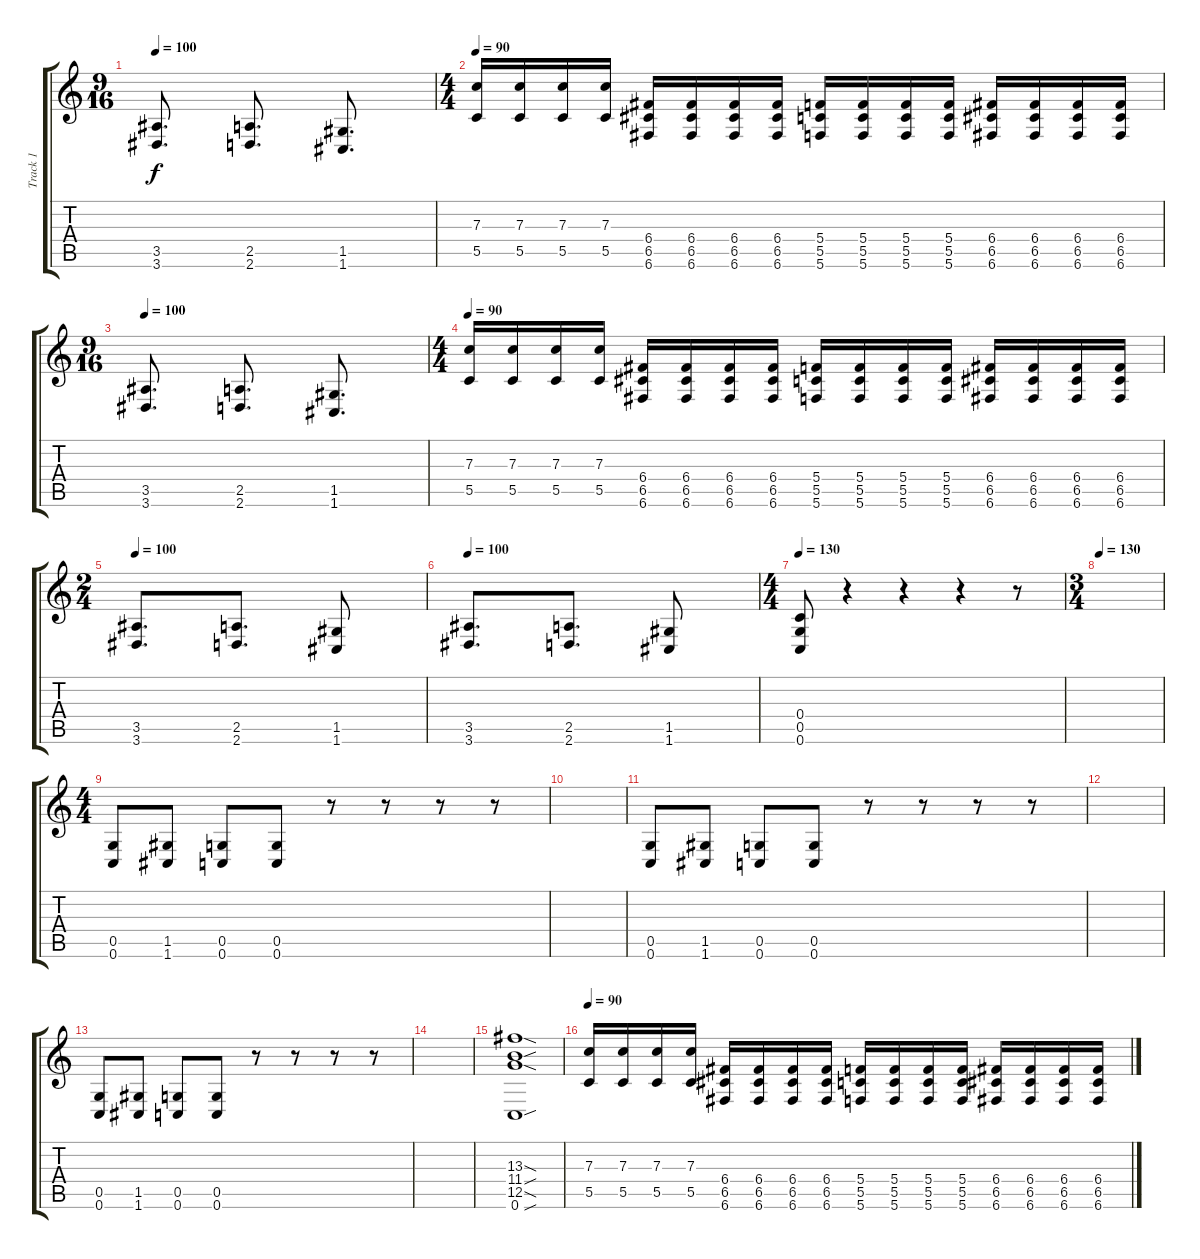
\track ("Track 1" "Track 1") {instrument overdrivenguitar}
\staff {score tabs}
\tuning (D4 A3 F3 C3 G2 C2) {hide}
\ts (9 16)
\tempo 100
\clef g2
\ks c
(3.5 3.6).8{d dy f} (2.5 2.6).8{d} (1.5 1.6).8{d} |
\ts (4 4)
\tempo 90
(7.3 5.5).16 (7.3 5.5).16 (7.3 5.5).16 (7.3 5.5).16 (6.4 6.5 6.6).16 (6.4 6.5 6.6).16 (6.4 6.5 6.6).16 (6.4 6.5 6.6).16 (5.4 5.5 5.6).16 (5.4 5.5 5.6).16 (5.4 5.5 5.6).16 (5.4 5.5 5.6).16 (6.4 6.5 6.6).16 (6.4 6.5 6.6).16 (6.4 6.5 6.6).16 (6.4 6.5 6.6).16 |
\ts (9 16)
\tempo 100
(3.5 3.6).8{d} (2.5 2.6).8{d} (1.5 1.6).8{d} |
\ts (4 4)
\tempo 90
(7.3 5.5).16 (7.3 5.5).16 (7.3 5.5).16 (7.3 5.5).16 (6.4 6.5 6.6).16 (6.4 6.5 6.6).16 (6.4 6.5 6.6).16 (6.4 6.5 6.6).16 (5.4 5.5 5.6).16 (5.4 5.5 5.6).16 (5.4 5.5 5.6).16 (5.4 5.5 5.6).16 (6.4 6.5 6.6).16 (6.4 6.5 6.6).16 (6.4 6.5 6.6).16 (6.4 6.5 6.6).16 |
\ts (2 4)
\tempo 100
(3.5 3.6).8{d} (2.5 2.6).8{d} (1.5 1.6).8 |
\tempo 100
(3.5 3.6).8{d} (2.5 2.6).8{d} (1.5 1.6).8 |
\ts (4 4)
\tempo 130
(0.4 0.5 0.6).8 r.4 r.4 r.4 r.8 |
\ts (3 4)
\tempo 130
|
\ts (4 4)
(0.5 0.6).8 (1.5 1.6).8 (0.5 0.6).8 (0.5 0.6).8 r.8 r.8 r.8 r.8 |
|
(0.5 0.6).8 (1.5 1.6).8 (0.5 0.6).8 (0.5 0.6).8 r.8 r.8 r.8 r.8 |
|
(0.5 0.6).8 (1.5 1.6).8 (0.5 0.6).8 (0.5 0.6).8 r.8 r.8 r.8 r.8 |
|
(13.3{sod} 11.4{sou} 12.5{sod} 0.6{sou}).1 |
\tempo 90
(7.3 5.5).16 (7.3 5.5).16 (7.3 5.5).16 (7.3 5.5).16 (6.4 6.5 6.6).16 (6.4 6.5 6.6).16 (6.4 6.5 6.6).16 (6.4 6.5 6.6).16 (5.4 5.5 5.6).16 (5.4 5.5 5.6).16 (5.4 5.5 5.6).16 (5.4 5.5 5.6).16 (6.4 6.5 6.6).16 (6.4 6.5 6.6).16 (6.4 6.5 6.6).16 (6.4 6.5 6.6).16
